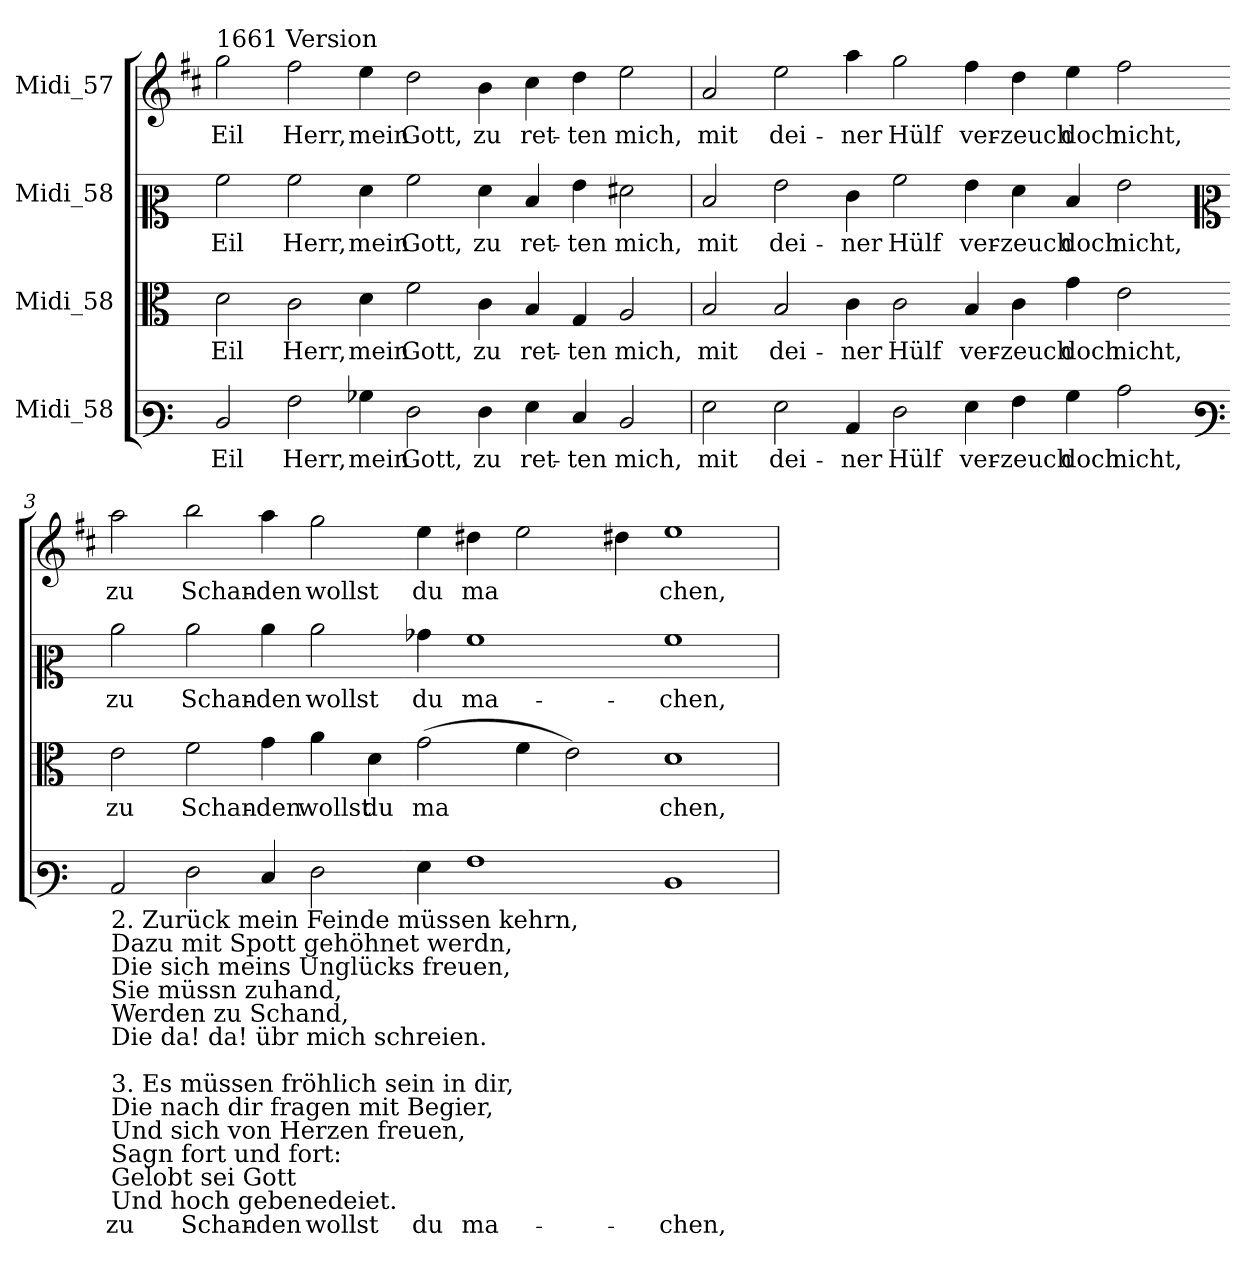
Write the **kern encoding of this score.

**kern	**text	**kern	**text	**kern	**text	**kern	**text
*part4	*part4	*part3	*part3	*part2	*part2	*part1	*part1
*staff4	*staff4	*staff3	*staff3	*staff2	*staff2	*staff1	*staff1
*I"Midi_58	*	*I"Midi_58	*	*I"Midi_58	*	*I"Midi_57	*
*clefF3	*	*clefC3	*	*clefC2	*	*clefG2	*
*	*	*	*	*	*	*ITrd1c2	*
*k[]	*	*k[]	*	*k[]	*	*k[]	*
*C:	*	*C:	*	*C:	*	*C:	*
=1	=1	=1	=1	=1	=1	=1	=1
!	!	!	!	!	!	!LO:TX:a:t=1661 Version	!
!	!LO:LY:b	!	!LO:LY:b	!	!LO:LY:b	!	!LO:LY:b
2D	Eil	2d	Eil	2a	Eil	2ff	Eil
!	!LO:LY:b	!	!LO:LY:b	!	!LO:LY:b	!	!LO:LY:b
2A	Herr,	2c	Herr,	2a	Herr,	2ee	Herr,
!	!LO:LY:b	!	!LO:LY:b	!	!LO:LY:b	!	!LO:LY:b
4B-X	mein	4d	mein	4f	mein	4dd	mein
!	!LO:LY:b	!	!LO:LY:b	!	!LO:LY:b	!	!LO:LY:b
2F	Gott,	2f	Gott,	2a	Gott,	2cc	Gott,
!	!LO:LY:b	!	!LO:LY:b	!	!LO:LY:b	!	!LO:LY:b
4F	zu	4c	zu	4f	zu	4a	zu
!	!LO:LY:b	!	!LO:LY:b	!	!LO:LY:b	!	!LO:LY:b
4G	ret-	4B	ret-	4d	ret-	4b	ret-
!	!LO:LY:b	!	!LO:LY:b	!	!LO:LY:b	!	!LO:LY:b
4E	-ten	4G	-ten	4g	-ten	4cc	-ten
!	!LO:LY:b	!	!LO:LY:b	!	!LO:LY:b	!	!LO:LY:b
2D	mich,	2A	mich,	2f#X	mich,	2dd	mich,
=2	=2	=2	=2	=2	=2	=2	=2
!	!LO:LY:b	!	!LO:LY:b	!	!LO:LY:b	!	!LO:LY:b
2G	mit	2B	mit	2d	mit	2g	mit
!	!LO:LY:b	!	!LO:LY:b	!	!LO:LY:b	!	!LO:LY:b
2G	dei-	2B	dei-	2g	dei-	2dd	dei-
!	!LO:LY:b	!	!LO:LY:b	!	!LO:LY:b	!	!LO:LY:b
4C	-ner	4c	-ner	4e	-ner	4gg	-ner
!	!LO:LY:b	!	!LO:LY:b	!	!LO:LY:b	!	!LO:LY:b
2F	Hülf	2c	Hülf	2a	Hülf	2ff	Hülf
!	!LO:LY:b	!	!LO:LY:b	!	!LO:LY:b	!	!LO:LY:b
4G	ver-	4B	ver-	4g	ver-	4ee	ver-
!	!LO:LY:b	!	!LO:LY:b	!	!LO:LY:b	!	!LO:LY:b
4A	-zeuch	4c	-zeuch	4f	-zeuch	4cc	-zeuch
!	!LO:LY:b	!	!LO:LY:b	!	!LO:LY:b	!	!LO:LY:b
4B	doch	4g	doch	4d	doch	4dd	doch
!	!LO:LY:b	!	!LO:LY:b	!	!LO:LY:b	!	!LO:LY:b
2c	nicht,	2e	nicht,	2g	nicht,	2ee	nicht,
!!LO:LB:g=z
=3-	=3-	=3-	=3-	=3-	=3-	=3-	=3-
*clefF3	*	*	*	*clefC2	*	*	*
!LO:TX:b:t=2. Zurück mein Feinde müssen kehrn,\nDazu mit Spott gehöhnet werdn,\nDie sich meins Unglücks freuen,\nSie müssn zuhand,\nWerden zu Schand,\nDie da! da! übr mich schreien.\n\n3. Es müssen fröhlich sein in dir,\nDie nach dir fragen mit Begier,\nUnd sich von Herzen freuen,\nSagn fort und fort&colon;\nGelobt sei Gott\nUnd hoch gebenedeiet.	!	!	!	!	!	!	!
!	!LO:LY:b	!	!LO:LY:b	!	!LO:LY:b	!	!LO:LY:b
2C	zu	2e	zu	2cc	zu	2gg	zu
!	!LO:LY:b	!	!LO:LY:b	!	!LO:LY:b	!	!LO:LY:b
2F	Schan-	2f	Schan-	2cc	Schan-	2aa	Schan-
!	!LO:LY:b	!	!LO:LY:b	!	!LO:LY:b	!	!LO:LY:b
4E	-den	4g	-den	4cc	-den	4gg	-den
!	!LO:LY:b	!	!LO:LY:b	!	!LO:LY:b	!	!LO:LY:b
2F	wollst	4a	wollst	2cc	wollst	2ff	wollst
!	!	!	!LO:LY:b	!	!	!	!
.	.	4d	du	.	.	.	.
!	!LO:LY:b	!	!LO:LY:b	!	!LO:LY:b	!	!LO:LY:b
4G	du	(>2g	ma	4b-X	du	4dd	du
!	!LO:LY:b	!	!	!	!LO:LY:b	!	!LO:LY:b
1A	ma-	.	.	1a	ma-	4cc#X	ma
.	.	4f	.	.	.	2dd	.
.	.	2e)	.	.	.	.	.
.	.	.	.	.	.	4cc#X	.
!	!LO:LY:b	!	!LO:LY:b	!	!LO:LY:b	!	!LO:LY:b
1D	-chen,	1d	chen,	1a	-chen,	1dd	chen,
=	=	=	=	=	=	=	=
*-	*-	*-	*-	*-	*-	*-	*-
